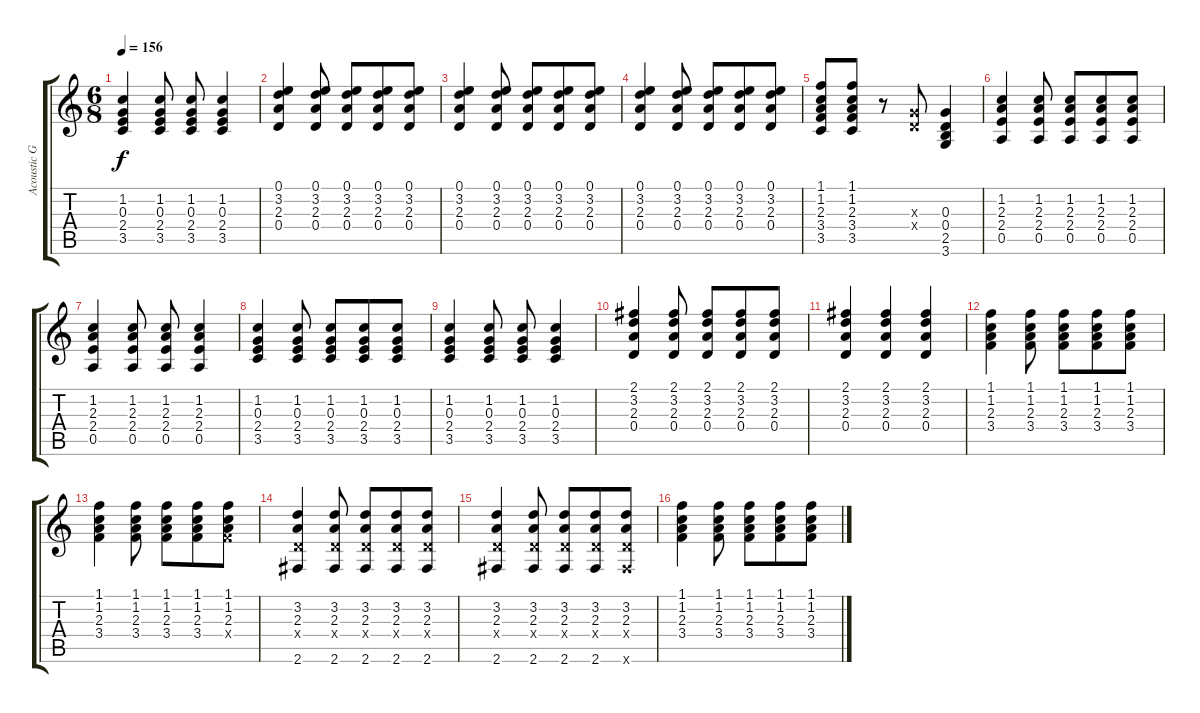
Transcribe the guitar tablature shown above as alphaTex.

\track ("Acoustic Guitar" "Acoustic G") {instrument acousticguitarsteel}
\staff {score tabs}
\tuning (E4 B3 G3 D3 A2 E2) {hide}
\ts (6 8)
\tempo 156
\clef g2
\ks c
(1.2 0.3 2.4 3.5).4{dy f} (1.2 0.3 2.4 3.5).8 (1.2 0.3 2.4 3.5).8 (1.2 0.3 2.4 3.5).4 |
(0.1 3.2 2.3 0.4).4 (0.1 3.2 2.3 0.4).8 (0.1 3.2 2.3 0.4).8 (0.1 3.2 2.3 0.4).8 (0.1 3.2 2.3 0.4).8 |
(0.1 3.2 2.3 0.4).4 (0.1 3.2 2.3 0.4).8 (0.1 3.2 2.3 0.4).8 (0.1 3.2 2.3 0.4).8 (0.1 3.2 2.3 0.4).8 |
(0.1 3.2 2.3 0.4).4 (0.1 3.2 2.3 0.4).8 (0.1 3.2 2.3 0.4).8 (0.1 3.2 2.3 0.4).8 (0.1 3.2 2.3 0.4).8 |
(1.1 1.2 2.3 3.4 3.5).8 (1.1 1.2 2.3 3.4 3.5).8 r.8 (0.3{x} 0.4{x}).8 (0.3 0.4 2.5 3.6).4 |
(1.2 2.3 2.4 0.5).4 (1.2 2.3 2.4 0.5).8 (1.2 2.3 2.4 0.5).8 (1.2 2.3 2.4 0.5).8 (1.2 2.3 2.4 0.5).8 |
(1.2 2.3 2.4 0.5).4 (1.2 2.3 2.4 0.5).8 (1.2 2.3 2.4 0.5).8 (1.2 2.3 2.4 0.5).4 |
(1.2 0.3 2.4 3.5).4 (1.2 0.3 2.4 3.5).8 (1.2 0.3 2.4 3.5).8 (1.2 0.3 2.4 3.5).8 (1.2 0.3 2.4 3.5).8 |
(1.2 0.3 2.4 3.5).4 (1.2 0.3 2.4 3.5).8 (1.2 0.3 2.4 3.5).8 (1.2 0.3 2.4 3.5).4 |
(2.1 3.2 2.3 0.4).4 (2.1 3.2 2.3 0.4).8 (2.1 3.2 2.3 0.4).8 (2.1 3.2 2.3 0.4).8 (2.1 3.2 2.3 0.4).8 |
(2.1 3.2 2.3 0.4).4 (2.1 3.2 2.3 0.4).4 (2.1 3.2 2.3 0.4).4 |
(1.1 1.2 2.3 3.4).4 (1.1 1.2 2.3 3.4).8 (1.1 1.2 2.3 3.4).8 (1.1 1.2 2.3 3.4).8 (1.1 1.2 2.3 3.4).8 |
(1.1 1.2 2.3 3.4).4 (1.1 1.2 2.3 3.4).8 (1.1 1.2 2.3 3.4).8 (1.1 1.2 2.3 3.4).8 (1.1 1.2 2.3 3.4{x}).8 |
(3.2 2.3 0.4{x} 2.6).4 (3.2 2.3 0.4{x} 2.6).8 (3.2 2.3 0.4{x} 2.6).8 (3.2 2.3 0.4{x} 2.6).8 (3.2 2.3 0.4{x} 2.6).8 |
(3.2 2.3 0.4{x} 2.6).4 (3.2 2.3 0.4{x} 2.6).8 (3.2 2.3 0.4{x} 2.6).8 (3.2 2.3 0.4{x} 2.6).8 (3.2 2.3 0.4{x} 2.6{x}).8 |
(1.1 1.2 2.3 3.4).4 (1.1 1.2 2.3 3.4).8 (1.1 1.2 2.3 3.4).8 (1.1 1.2 2.3 3.4).8 (1.1 1.2 2.3 3.4).8
